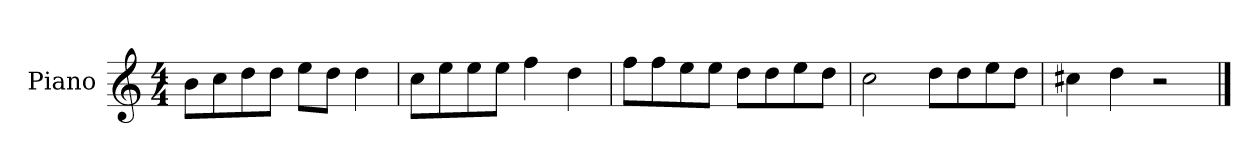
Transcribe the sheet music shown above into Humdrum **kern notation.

**kern
*part1
*staff1
*I"Piano
*I'P-no
*clefG2
*k[]
*M4/4
*MM90
=1
8b\L
8cc\
8dd\
8dd\J
8ee\L
8dd\J
4dd\
=2
8cc\L
8ee\
8ee\
8ee\J
4ff\
4dd\
=3
8ff\L
8ff\
8ee\
8ee\J
8dd\L
8dd\
8ee\
8dd\J
=4
2cc\
8dd\L
8dd\
8ee\
8dd\J
=5
4cc#X\
4dd\
2r
==
*-
